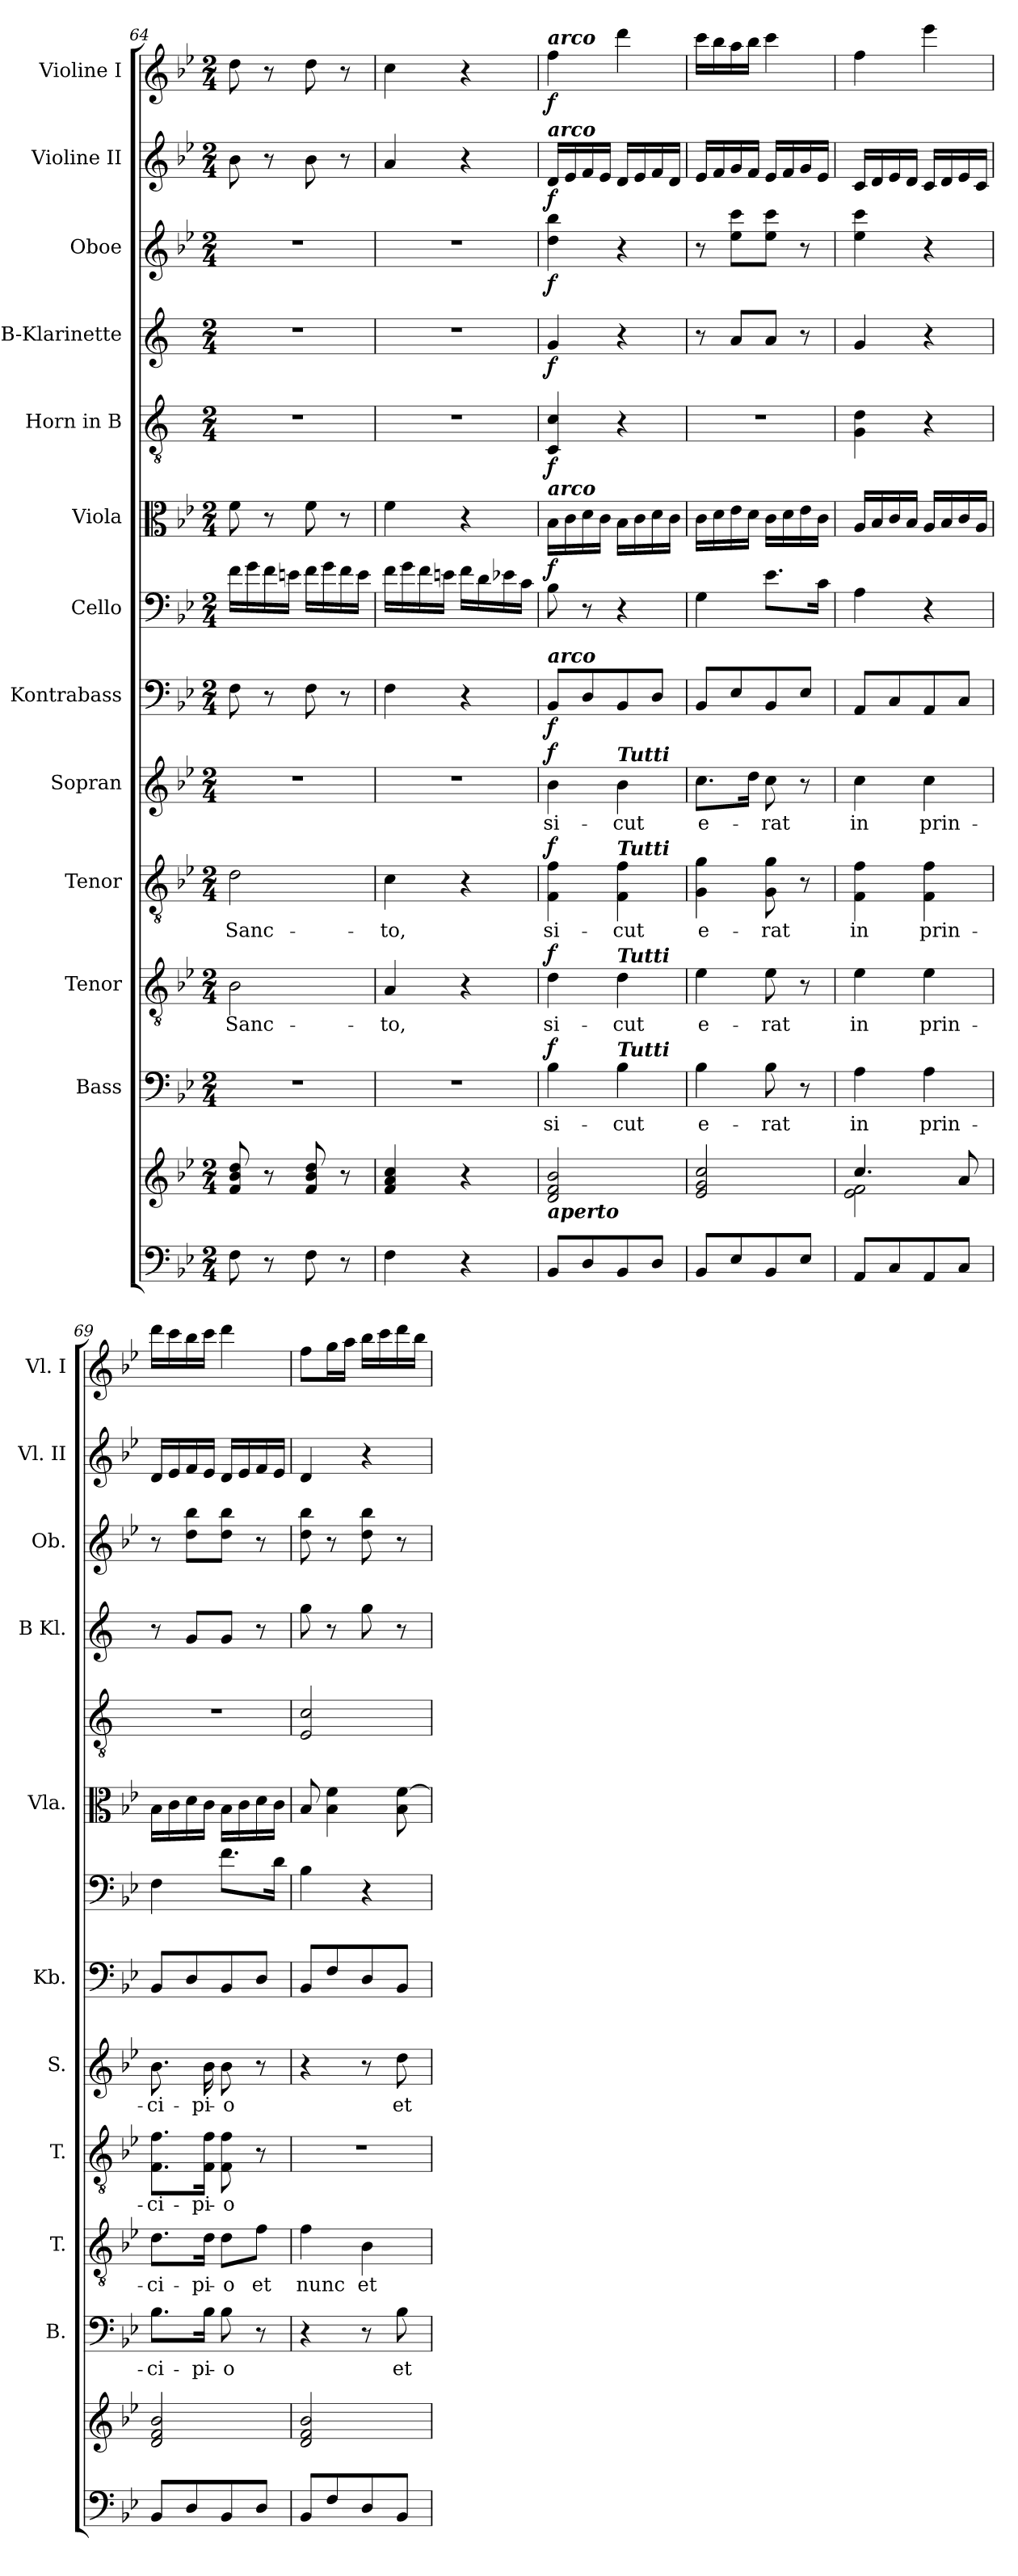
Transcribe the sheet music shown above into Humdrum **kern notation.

**kern	**kern	**kern	**text	**dynam	**kern	**text	**dynam	**kern	**text	**dynam	**kern	**text	**dynam	**kern	**dynam	**kern	**kern	**dynam	**kern	**dynam	**kern	**dynam	**kern	**dynam	**kern	**dynam	**kern	**dynam
*part13	*part13	*part12	*part12	*part12	*part11	*part11	*part11	*part10	*part10	*part10	*part9	*part9	*part9	*part8	*part8	*part7	*part6	*part6	*part5	*part5	*part4	*part4	*part3	*part3	*part2	*part2	*part1	*part1
*staff14	*staff13	*staff12	*staff12	*staff12	*staff11	*staff11	*staff11	*staff10	*staff10	*staff10	*staff9	*staff9	*staff9	*staff8	*staff8	*staff7	*staff6	*staff6	*staff5	*staff5	*staff4	*staff4	*staff3	*staff3	*staff2	*staff2	*staff1	*staff1
*	*	*I"Bass	*	*	*I"Tenor	*	*	*I"Tenor	*	*	*I"Sopran	*	*	*I"Kontrabass	*	*I"Cello	*I"Viola	*	*I"Horn in B	*	*I"B-Klarinette	*	*I"Oboe	*	*I"Violine II	*	*I"Violine I	*
*	*	*I'B.	*	*	*I'T.	*	*	*I'T.	*	*	*I'S.	*	*	*I'Kb.	*	*	*I'Vla.	*	*	*	*I'B Kl.	*	*I'Ob.	*	*I'Vl. II	*	*I'Vl. I	*
*clefF4	*clefG2	*clefF4	*	*	*clefGv2	*	*	*clefGv2	*	*	*clefG2	*	*	*clefF4	*	*clefF4	*clefC3	*	*clefGv2	*	*clefG2	*	*clefG2	*	*clefG2	*	*clefG2	*
*	*	*	*	*	*	*	*	*	*	*	*	*	*	*ITrd7c12	*	*	*	*	*ITrd1c2	*	*ITrd1c2	*	*	*	*	*	*	*
*k[b-e-]	*k[b-e-]	*k[b-e-]	*	*	*k[b-e-]	*	*	*k[b-e-]	*	*	*k[b-e-]	*	*	*k[b-e-]	*	*k[b-e-]	*k[b-e-]	*	*k[b-e-]	*	*k[b-e-]	*	*k[b-e-]	*	*k[b-e-]	*	*k[b-e-]	*
*B-:	*B-:	*B-:	*	*	*B-:	*	*	*B-:	*	*	*B-:	*	*	*B-:	*	*B-:	*B-:	*	*B-:	*	*B-:	*	*B-:	*	*B-:	*	*B-:	*
*M2/4	*M2/4	*M2/4	*	*	*M2/4	*	*	*M2/4	*	*	*M2/4	*	*	*M2/4	*	*M2/4	*M2/4	*	*M2/4	*	*M2/4	*	*M2/4	*	*M2/4	*	*M2/4	*
=64	=64	=64	=64	=64	=64	=64	=64	=64	=64	=64	=64	=64	=64	=64	=64	=64	=64	=64	=64	=64	=64	=64	=64	=64	=64	=64	=64	=64
!	!	!	!	!	!	!LO:LY:b	!	!	!LO:LY:b	!	!	!	!	!	!	!	!	!	!	!	!	!	!	!	!	!	!	!
8F\	8f/ 8b-/ 8dd/	2r	.	.	2B-\	Sanc-	.	2d\	Sanc-	.	2r	.	.	8FF\	.	16f\LL	8f\	.	2r	.	2r	.	2r	.	8b-\	.	8dd\	.
.	.	.	.	.	.	.	.	.	.	.	.	.	.	.	.	16g\	.	.	.	.	.	.	.	.	.	.	.	.
8r	8r	.	.	.	.	.	.	.	.	.	.	.	.	8r	.	16f\	8r	.	.	.	.	.	.	.	8r	.	8r	.
.	.	.	.	.	.	.	.	.	.	.	.	.	.	.	.	16en\JJ	.	.	.	.	.	.	.	.	.	.	.	.
8F\	8f/ 8b-/ 8dd/	.	.	.	.	.	.	.	.	.	.	.	.	8FF\	.	16f\LL	8f\	.	.	.	.	.	.	.	8b-\	.	8dd\	.
.	.	.	.	.	.	.	.	.	.	.	.	.	.	.	.	16g\	.	.	.	.	.	.	.	.	.	.	.	.
8r	8r	.	.	.	.	.	.	.	.	.	.	.	.	8r	.	16f\	8r	.	.	.	.	.	.	.	8r	.	8r	.
.	.	.	.	.	.	.	.	.	.	.	.	.	.	.	.	16e\JJ	.	.	.	.	.	.	.	.	.	.	.	.
=65	=65	=65	=65	=65	=65	=65	=65	=65	=65	=65	=65	=65	=65	=65	=65	=65	=65	=65	=65	=65	=65	=65	=65	=65	=65	=65	=65	=65
!	!	!	!	!	!	!LO:LY:b	!	!	!LO:LY:b	!	!	!	!	!	!	!	!	!	!	!	!	!	!	!	!	!	!	!
4F\	4f/ 4a/ 4cc/	2r	.	.	4A/	-to,	.	4c\	-to,	.	2r	.	.	4FF\	.	16f\LL	4f\	.	2r	.	2r	.	2r	.	4a/	.	4cc\	.
.	.	.	.	.	.	.	.	.	.	.	.	.	.	.	.	16g\	.	.	.	.	.	.	.	.	.	.	.	.
.	.	.	.	.	.	.	.	.	.	.	.	.	.	.	.	16f\	.	.	.	.	.	.	.	.	.	.	.	.
.	.	.	.	.	.	.	.	.	.	.	.	.	.	.	.	16en\JJ	.	.	.	.	.	.	.	.	.	.	.	.
4r	4r	.	.	.	4r	.	.	4r	.	.	.	.	.	4r	.	16f\LL	4r	.	.	.	.	.	.	.	4r	.	4r	.
.	.	.	.	.	.	.	.	.	.	.	.	.	.	.	.	16d\	.	.	.	.	.	.	.	.	.	.	.	.
.	.	.	.	.	.	.	.	.	.	.	.	.	.	.	.	16e-X\	.	.	.	.	.	.	.	.	.	.	.	.
.	.	.	.	.	.	.	.	.	.	.	.	.	.	.	.	16c\JJ	.	.	.	.	.	.	.	.	.	.	.	.
!!LO:PB:g=z
=66	=66	=66	=66	=66	=66	=66	=66	=66	=66	=66	=66	=66	=66	=66	=66	=66	=66	=66	=66	=66	=66	=66	=66	=66	=66	=66	=66	=66
!	!	!	!	!	!	!	!	!	!	!	!	!	!	!	!	!	!	!	!	!	!	!	!	!	!	!	!LO:TX:a:Bi:t=arco	!
!	!	!	!	!	!	!	!	!	!	!	!	!	!	!	!	!	!	!	!	!	!	!	!	!	!LO:TX:a:Bi:t=arco	!	!	!
!	!	!	!	!	!	!	!	!	!	!	!	!	!	!	!	!	!LO:TX:a:Bi:t=arco	!	!	!	!	!	!	!	!	!	!	!
!	!	!	!	!	!	!	!	!	!	!	!	!	!	!LO:TX:a:Bi:t=arco	!	!	!	!	!	!	!	!	!	!	!	!	!	!
!	!LO:TX:b:Bi:t=aperto	!	!	!	!	!	!	!	!	!	!	!	!	!	!	!	!	!	!	!	!	!	!	!	!	!	!	!
!	!	!	!LO:LY:b	!LO:DY:a	!	!LO:LY:b	!LO:DY:a	!	!LO:LY:b	!LO:DY:a	!	!LO:LY:b	!LO:DY:a	!	!LO:DY:b	!	!	!LO:DY:b	!	!LO:DY:b	!	!LO:DY:b	!	!LO:DY:b	!	!LO:DY:b	!	!LO:DY:b
8BB-/L	2d/ 2f/ 2b-/	4B-\	si-	f	4d\	si-	f	4F\ 4f\	si-	f	4b-\	si-	f	8BBB-/L	f	8B-\	16B-\LL	f	4BB-/ 4B-/	f	4f/	f	4dd\ 4bb-\	f	16d/LL	f	4ff\	f
.	.	.	.	.	.	.	.	.	.	.	.	.	.	.	.	.	16c\	.	.	.	.	.	.	.	16e-/	.	.	.
8D/	.	.	.	.	.	.	.	.	.	.	.	.	.	8DD/	.	8r	16d\	.	.	.	.	.	.	.	16f/	.	.	.
.	.	.	.	.	.	.	.	.	.	.	.	.	.	.	.	.	16c\JJ	.	.	.	.	.	.	.	16e-/JJ	.	.	.
!	!	!	!	!	!	!	!	!	!	!	!LO:TX:a:Bi:t=Tutti	!	!	!	!	!	!	!	!	!	!	!	!	!	!	!	!	!
!	!	!	!	!	!	!	!	!LO:TX:a:Bi:t=Tutti	!	!	!	!	!	!	!	!	!	!	!	!	!	!	!	!	!	!	!	!
!	!	!	!	!	!LO:TX:a:Bi:t=Tutti	!	!	!	!	!	!	!	!	!	!	!	!	!	!	!	!	!	!	!	!	!	!	!
!	!	!LO:TX:a:Bi:t=Tutti	!	!	!	!	!	!	!	!	!	!	!	!	!	!	!	!	!	!	!	!	!	!	!	!	!	!
!	!	!	!LO:LY:b	!	!	!LO:LY:b	!	!	!LO:LY:b	!	!	!LO:LY:b	!	!	!	!	!	!	!	!	!	!	!	!	!	!	!	!
8BB-/	.	4B-\	-cut	.	4d\	-cut	.	4F\ 4f\	-cut	.	4b-\	-cut	.	8BBB-/	.	4r	16B-\LL	.	4r	.	4r	.	4r	.	16d/LL	.	4ddd\	.
.	.	.	.	.	.	.	.	.	.	.	.	.	.	.	.	.	16c\	.	.	.	.	.	.	.	16e-/	.	.	.
8D/J	.	.	.	.	.	.	.	.	.	.	.	.	.	8DD/J	.	.	16d\	.	.	.	.	.	.	.	16f/	.	.	.
.	.	.	.	.	.	.	.	.	.	.	.	.	.	.	.	.	16c\JJ	.	.	.	.	.	.	.	16d/JJ	.	.	.
=67	=67	=67	=67	=67	=67	=67	=67	=67	=67	=67	=67	=67	=67	=67	=67	=67	=67	=67	=67	=67	=67	=67	=67	=67	=67	=67	=67	=67
!	!	!	!LO:LY:b	!	!	!LO:LY:b	!	!	!LO:LY:b	!	!	!LO:LY:b	!	!	!	!	!	!	!	!	!	!	!	!	!	!	!	!
8BB-/L	2e-/ 2g/ 2cc/	4B-\	e-	.	4e-\	e-	.	4G\ 4g\	e-	.	8.cc\L	e-	.	8BBB-/L	.	4G\	16c\LL	.	2r	.	8r	.	8r	.	16e-/LL	.	16ccc\LL	.
.	.	.	.	.	.	.	.	.	.	.	.	.	.	.	.	.	16d\	.	.	.	.	.	.	.	16f/	.	16bb-\	.
8E-/	.	.	.	.	.	.	.	.	.	.	.	.	.	8EE-/	.	.	16e-\	.	.	.	8g/L	.	8ee-\ 8ccc\L	.	16g/	.	16aa\	.
.	.	.	.	.	.	.	.	.	.	.	16dd\Jk	.	.	.	.	.	16d\JJ	.	.	.	.	.	.	.	16f/JJ	.	16bb-\JJ	.
!	!	!	!LO:LY:b	!	!	!LO:LY:b	!	!	!LO:LY:b	!	!	!LO:LY:b	!	!	!	!	!	!	!	!	!	!	!	!	!	!	!	!
8BB-/	.	8B-\	-rat	.	8e-\	-rat	.	8G\ 8g\	-rat	.	8cc\	-rat	.	8BBB-/	.	8.e-\L	16c\LL	.	.	.	8g/J	.	8ee-\ 8ccc\J	.	16e-/LL	.	4ccc\	.
.	.	.	.	.	.	.	.	.	.	.	.	.	.	.	.	.	16d\	.	.	.	.	.	.	.	16f/	.	.	.
8E-/J	.	8r	.	.	8r	.	.	8r	.	.	8r	.	.	8EE-/J	.	.	16e-\	.	.	.	8r	.	8r	.	16g/	.	.	.
.	.	.	.	.	.	.	.	.	.	.	.	.	.	.	.	16c\Jk	16c\JJ	.	.	.	.	.	.	.	16e-/JJ	.	.	.
=68	=68	=68	=68	=68	=68	=68	=68	=68	=68	=68	=68	=68	=68	=68	=68	=68	=68	=68	=68	=68	=68	=68	=68	=68	=68	=68	=68	=68
*	*^	*	*	*	*	*	*	*	*	*	*	*	*	*	*	*	*	*	*	*	*	*	*	*	*	*	*	*
!	!	!	!	!LO:LY:b	!	!	!LO:LY:b	!	!	!LO:LY:b	!	!	!LO:LY:b	!	!	!	!	!	!	!	!	!	!	!	!	!	!	!	!
8AA/L	4.cc/	2e-\ 2f\	4A\	in	.	4e-\	in	.	4F\ 4f\	in	.	4cc\	in	.	8AAA/L	.	4A\	16A/LL	.	4F\ 4c\	.	4f/	.	4ee-\ 4ccc\	.	16c/LL	.	4ff\	.
.	.	.	.	.	.	.	.	.	.	.	.	.	.	.	.	.	.	16B-/	.	.	.	.	.	.	.	16d/	.	.	.
8C/	.	.	.	.	.	.	.	.	.	.	.	.	.	.	8CC/	.	.	16c/	.	.	.	.	.	.	.	16e-/	.	.	.
.	.	.	.	.	.	.	.	.	.	.	.	.	.	.	.	.	.	16B-/JJ	.	.	.	.	.	.	.	16d/JJ	.	.	.
!	!	!	!	!LO:LY:b	!	!	!LO:LY:b	!	!	!LO:LY:b	!	!	!LO:LY:b	!	!	!	!	!	!	!	!	!	!	!	!	!	!	!	!
8AA/	.	.	4A\	prin-	.	4e-\	prin-	.	4F\ 4f\	prin-	.	4cc\	prin-	.	8AAA/	.	4r	16A/LL	.	4r	.	4r	.	4r	.	16c/LL	.	4eee-\	.
.	.	.	.	.	.	.	.	.	.	.	.	.	.	.	.	.	.	16B-/	.	.	.	.	.	.	.	16d/	.	.	.
8C/J	8a/	.	.	.	.	.	.	.	.	.	.	.	.	.	8CC/J	.	.	16c/	.	.	.	.	.	.	.	16e-/	.	.	.
.	.	.	.	.	.	.	.	.	.	.	.	.	.	.	.	.	.	16A/JJ	.	.	.	.	.	.	.	16c/JJ	.	.	.
*	*v	*v	*	*	*	*	*	*	*	*	*	*	*	*	*	*	*	*	*	*	*	*	*	*	*	*	*	*	*
=69	=69	=69	=69	=69	=69	=69	=69	=69	=69	=69	=69	=69	=69	=69	=69	=69	=69	=69	=69	=69	=69	=69	=69	=69	=69	=69	=69	=69
!	!	!	!LO:LY:b	!	!	!LO:LY:b	!	!	!LO:LY:b	!	!	!LO:LY:b	!	!	!	!	!	!	!	!	!	!	!	!	!	!	!	!
8BB-/L	2d/ 2f/ 2b-/	8.B-\L	-ci-	.	8.d\L	-ci-	.	8.F\ 8.f\L	-ci-	.	8.b-\	-ci-	.	8BBB-/L	.	4F\	16B-\LL	.	2r	.	8r	.	8r	.	16d/LL	.	16ddd\LL	.
.	.	.	.	.	.	.	.	.	.	.	.	.	.	.	.	.	16c\	.	.	.	.	.	.	.	16e-/	.	16ccc\	.
8D/	.	.	.	.	.	.	.	.	.	.	.	.	.	8DD/	.	.	16d\	.	.	.	8f/L	.	8dd\ 8bb-\L	.	16f/	.	16bb-\	.
!	!	!	!LO:LY:b	!	!	!LO:LY:b	!	!	!LO:LY:b	!	!	!LO:LY:b	!	!	!	!	!	!	!	!	!	!	!	!	!	!	!	!
.	.	16B-\Jk	-pi-	.	16d\Jk	-pi-	.	16F\ 16f\Jk	-pi-	.	16b-\	-pi-	.	.	.	.	16c\JJ	.	.	.	.	.	.	.	16e-/JJ	.	16ccc\JJ	.
!	!	!	!LO:LY:b	!	!	!LO:LY:b	!	!	!LO:LY:b	!	!	!LO:LY:b	!	!	!	!	!	!	!	!	!	!	!	!	!	!	!	!
8BB-/	.	8B-\	-o	.	8d\L	-o	.	8F\ 8f\	-o	.	8b-\	-o	.	8BBB-/	.	8.f\L	16B-\LL	.	.	.	8f/J	.	8dd\ 8bb-\J	.	16d/LL	.	4ddd\	.
.	.	.	.	.	.	.	.	.	.	.	.	.	.	.	.	.	16c\	.	.	.	.	.	.	.	16e-/	.	.	.
!	!	!	!	!	!	!LO:LY:b	!	!	!	!	!	!	!	!	!	!	!	!	!	!	!	!	!	!	!	!	!	!
8D/J	.	8r	.	.	8f\J	et	.	8r	.	.	8r	.	.	8DD/J	.	.	16d\	.	.	.	8r	.	8r	.	16f/	.	.	.
.	.	.	.	.	.	.	.	.	.	.	.	.	.	.	.	16d\Jk	16c\JJ	.	.	.	.	.	.	.	16e-/JJ	.	.	.
=70	=70	=70	=70	=70	=70	=70	=70	=70	=70	=70	=70	=70	=70	=70	=70	=70	=70	=70	=70	=70	=70	=70	=70	=70	=70	=70	=70	=70
!	!	!	!	!	!	!LO:LY:b	!	!	!	!	!	!	!	!	!	!	!	!	!	!	!	!	!	!	!	!	!	!
8BB-/L	2d/ 2f/ 2b-/	4r	.	.	4f\	nunc	.	2r	.	.	4r	.	.	8BBB-/L	.	4B-\	8B-/	.	2D/ 2B-/	.	8ff\	.	8dd\ 8bb-\	.	4d/	.	8ff\L	.
8F/	.	.	.	.	.	.	.	.	.	.	.	.	.	8FF/	.	.	4B-\ 4f\	.	.	.	8r	.	8r	.	.	.	16gg\L	.
.	.	.	.	.	.	.	.	.	.	.	.	.	.	.	.	.	.	.	.	.	.	.	.	.	.	.	16aa\JJ	.
!	!	!	!	!	!	!LO:LY:b	!	!	!	!	!	!	!	!	!	!	!	!	!	!	!	!	!	!	!	!	!	!
8D/	.	8r	.	.	4B-\	et	.	.	.	.	8r	.	.	8DD/	.	4r	.	.	.	.	8ff\	.	8dd\ 8bb-\	.	4r	.	16bb-\LL	.
.	.	.	.	.	.	.	.	.	.	.	.	.	.	.	.	.	.	.	.	.	.	.	.	.	.	.	16ccc\	.
!	!	!	!LO:LY:b	!	!	!	!	!	!	!	!	!LO:LY:b	!	!	!	!	!	!	!	!	!	!	!	!	!	!	!	!
8BB-/J	.	8B-\	et	.	.	.	.	.	.	.	8dd\	et	.	8BBB-/J	.	.	8B-\ [8f\	.	.	.	8r	.	8r	.	.	.	16ddd\	.
.	.	.	.	.	.	.	.	.	.	.	.	.	.	.	.	.	.	.	.	.	.	.	.	.	.	.	16bb-\JJ	.
=	=	=	=	=	=	=	=	=	=	=	=	=	=	=	=	=	=	=	=	=	=	=	=	=	=	=	=	=
*-	*-	*-	*-	*-	*-	*-	*-	*-	*-	*-	*-	*-	*-	*-	*-	*-	*-	*-	*-	*-	*-	*-	*-	*-	*-	*-	*-	*-
